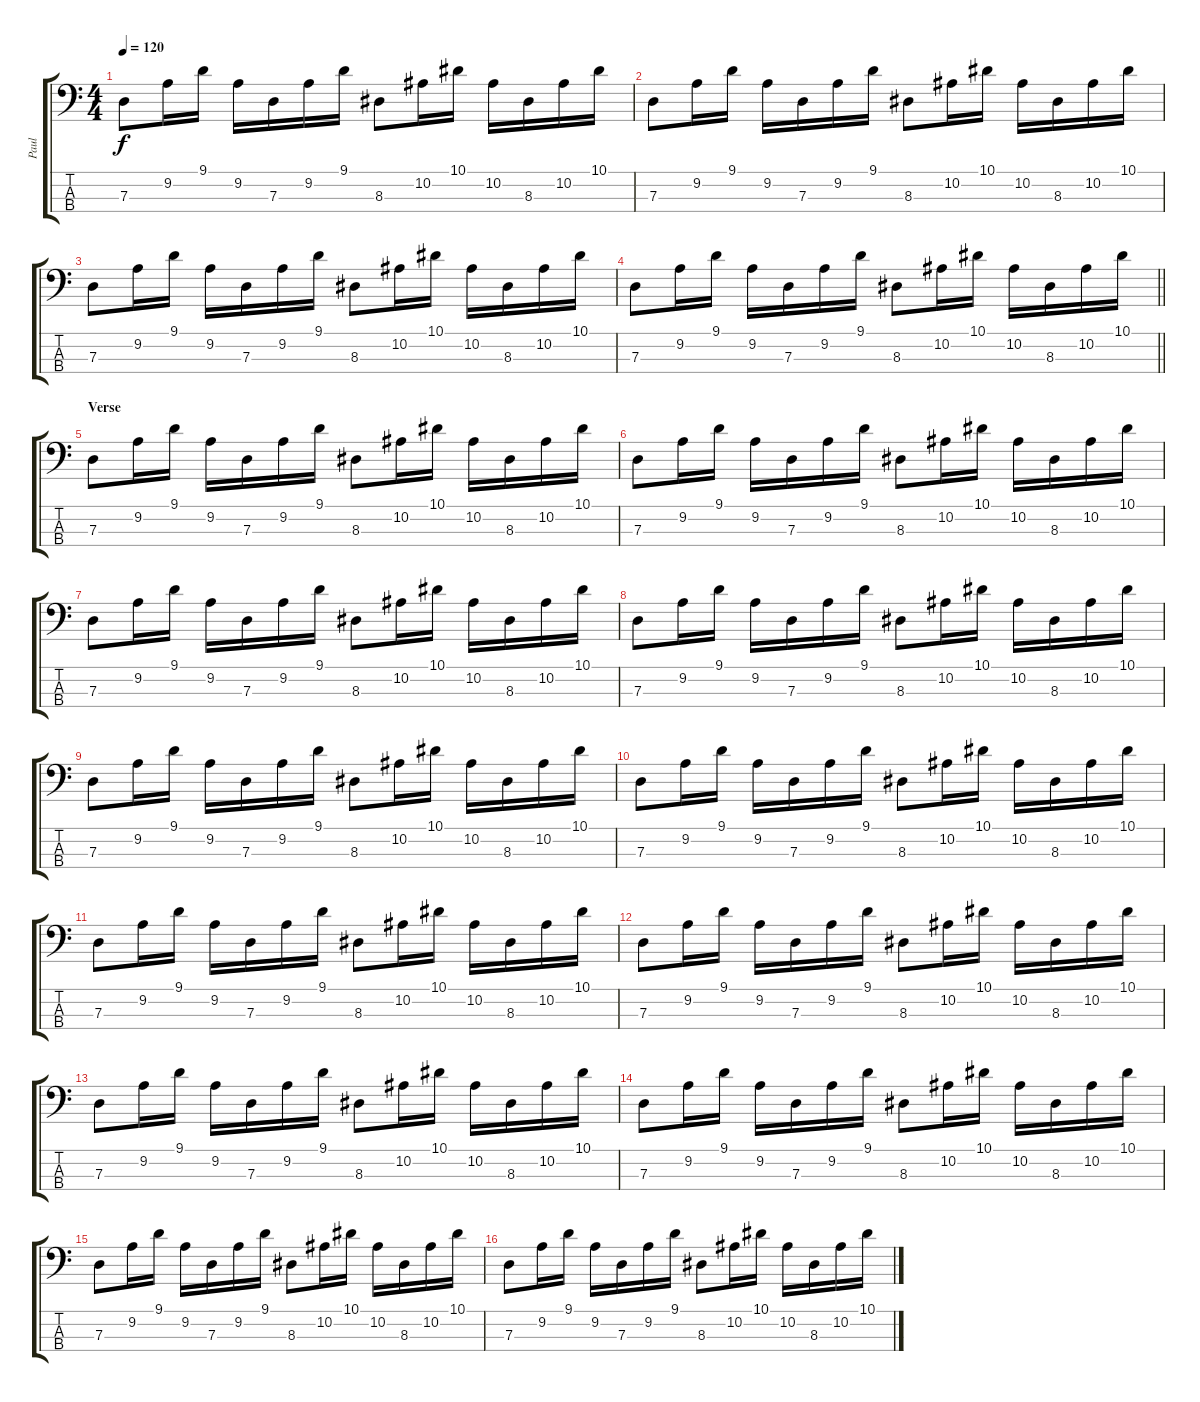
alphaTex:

\track ("Paul" "Paul") {instrument electricbassfinger}
\staff {score tabs}
\tuning (F2 C2 G1 D1) {hide}
\ts (4 4)
\tempo 120
\clef f4
\ks c
7.3.8{dy f} 9.2.16 9.1.16 9.2.16 7.3.16 9.2.16 9.1.16 8.3.8 10.2.16 10.1.16 10.2.16 8.3.16 10.2.16 10.1.16 |
7.3.8 9.2.16 9.1.16 9.2.16 7.3.16 9.2.16 9.1.16 8.3.8 10.2.16 10.1.16 10.2.16 8.3.16 10.2.16 10.1.16 |
7.3.8 9.2.16 9.1.16 9.2.16 7.3.16 9.2.16 9.1.16 8.3.8 10.2.16 10.1.16 10.2.16 8.3.16 10.2.16 10.1.16 |
\barLineRight lightlight
7.3.8 9.2.16 9.1.16 9.2.16 7.3.16 9.2.16 9.1.16 8.3.8 10.2.16 10.1.16 10.2.16 8.3.16 10.2.16 10.1.16 |
\section ("" "Verse")
7.3.8 9.2.16 9.1.16 9.2.16 7.3.16 9.2.16 9.1.16 8.3.8 10.2.16 10.1.16 10.2.16 8.3.16 10.2.16 10.1.16 |
7.3.8 9.2.16 9.1.16 9.2.16 7.3.16 9.2.16 9.1.16 8.3.8 10.2.16 10.1.16 10.2.16 8.3.16 10.2.16 10.1.16 |
7.3.8 9.2.16 9.1.16 9.2.16 7.3.16 9.2.16 9.1.16 8.3.8 10.2.16 10.1.16 10.2.16 8.3.16 10.2.16 10.1.16 |
7.3.8 9.2.16 9.1.16 9.2.16 7.3.16 9.2.16 9.1.16 8.3.8 10.2.16 10.1.16 10.2.16 8.3.16 10.2.16 10.1.16 |
7.3.8 9.2.16 9.1.16 9.2.16 7.3.16 9.2.16 9.1.16 8.3.8 10.2.16 10.1.16 10.2.16 8.3.16 10.2.16 10.1.16 |
7.3.8 9.2.16 9.1.16 9.2.16 7.3.16 9.2.16 9.1.16 8.3.8 10.2.16 10.1.16 10.2.16 8.3.16 10.2.16 10.1.16 |
7.3.8 9.2.16 9.1.16 9.2.16 7.3.16 9.2.16 9.1.16 8.3.8 10.2.16 10.1.16 10.2.16 8.3.16 10.2.16 10.1.16 |
7.3.8 9.2.16 9.1.16 9.2.16 7.3.16 9.2.16 9.1.16 8.3.8 10.2.16 10.1.16 10.2.16 8.3.16 10.2.16 10.1.16 |
7.3.8 9.2.16 9.1.16 9.2.16 7.3.16 9.2.16 9.1.16 8.3.8 10.2.16 10.1.16 10.2.16 8.3.16 10.2.16 10.1.16 |
7.3.8 9.2.16 9.1.16 9.2.16 7.3.16 9.2.16 9.1.16 8.3.8 10.2.16 10.1.16 10.2.16 8.3.16 10.2.16 10.1.16 |
7.3.8 9.2.16 9.1.16 9.2.16 7.3.16 9.2.16 9.1.16 8.3.8 10.2.16 10.1.16 10.2.16 8.3.16 10.2.16 10.1.16 |
7.3.8 9.2.16 9.1.16 9.2.16 7.3.16 9.2.16 9.1.16 8.3.8 10.2.16 10.1.16 10.2.16 8.3.16 10.2.16 10.1.16
